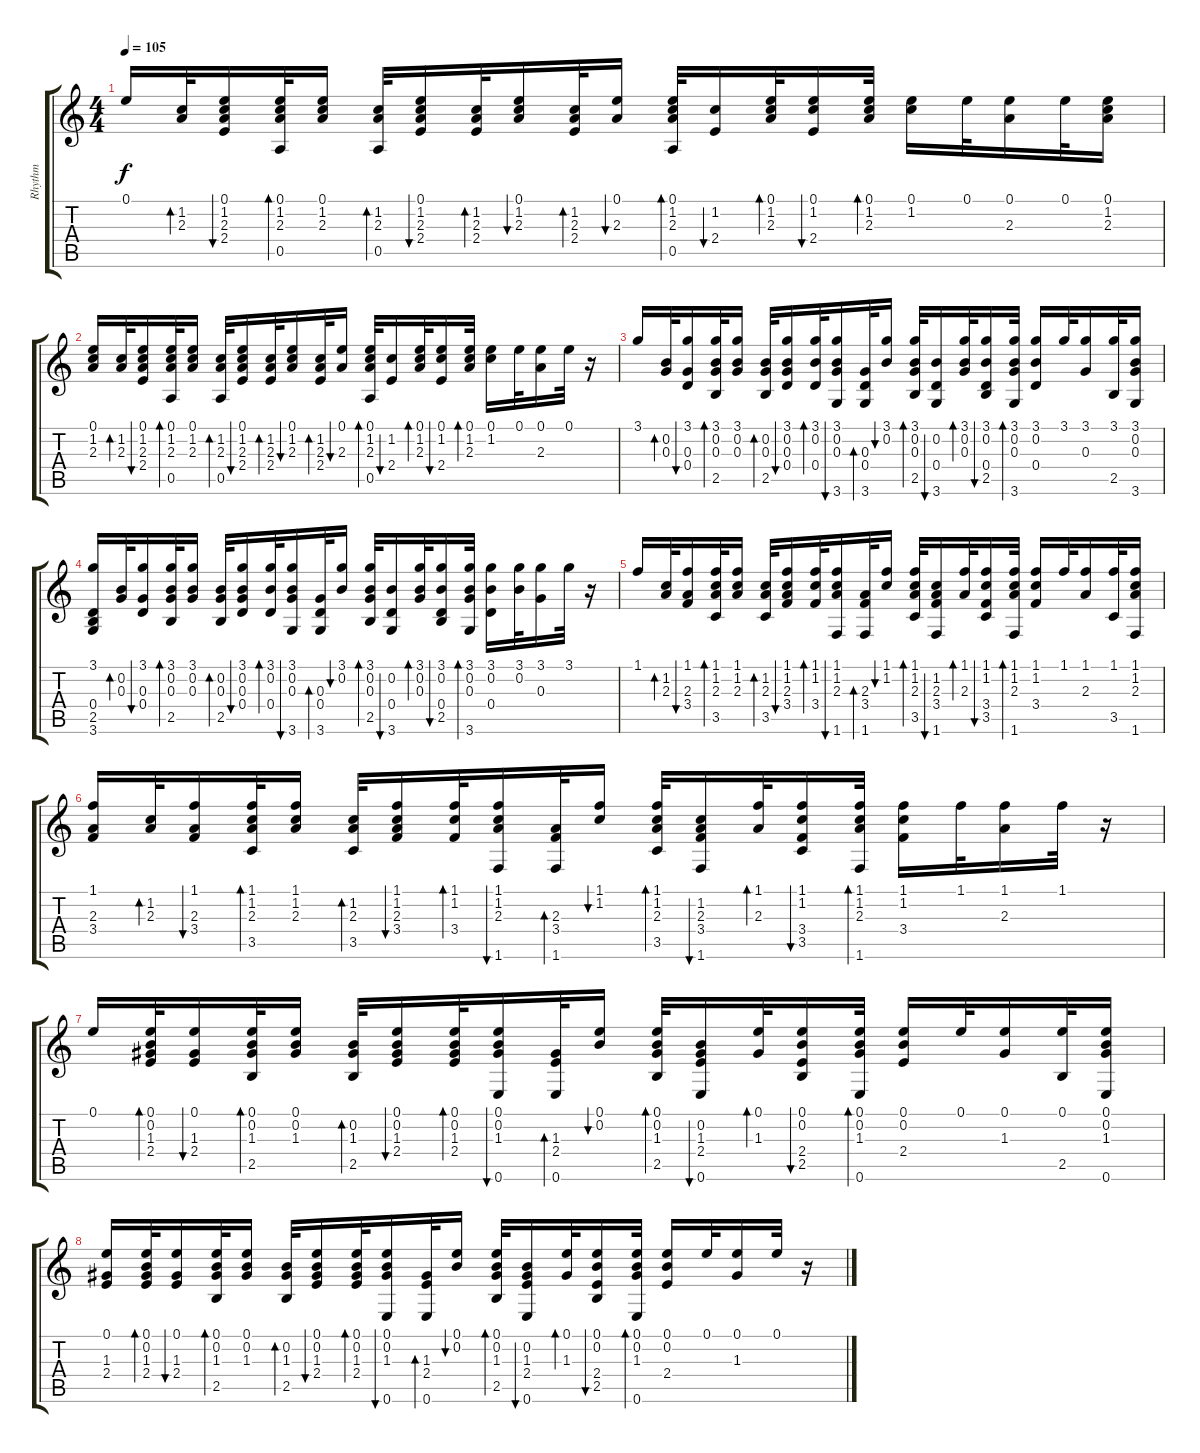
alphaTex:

\track ("Rhythm" "Rhythm") {instrument acousticguitarnylon}
\staff {score tabs}
\tuning (E4 B3 G3 D3 A2 E2) {hide}
\ts (4 4)
\tempo 105
\clef g2
\ks aminor
0.1.16{dy f volume 6 instrument acousticguitarnylon} (1.2 2.3).32{bd 480} (0.1 1.2 2.3 2.4).16{bu 480} (0.1 1.2 2.3 0.5).32{bd 480} (0.1 1.2 2.3).16 (1.2 2.3 0.5).32{bd 480} (0.1 1.2 2.3 2.4).16{bu 480} (1.2 2.3 2.4).32{bd 480} (0.1 1.2 2.3).16{bu 480} (1.2 2.3 2.4).32{bd 480} (0.1 2.3).16{bu 480} (0.1 1.2 2.3 0.5).32{bd 480} (1.2 2.4).16{bu 480} (0.1 1.2 2.3).32{bd 480} (0.1 1.2 2.4).16{bu 480} (0.1 1.2 2.3).32{bd 480} (0.1 1.2).16 0.1.32 (0.1 2.3).16 0.1.32 (0.1 1.2 2.3).16 |
(0.1 1.2 2.3).16 (1.2 2.3).32{bd 480} (0.1 1.2 2.3 2.4).16{bu 480} (0.1 1.2 2.3 0.5).32{bd 480} (0.1 1.2 2.3).16 (1.2 2.3 0.5).32{bd 480} (0.1 1.2 2.3 2.4).16{bu 480} (1.2 2.3 2.4).32{bd 480} (0.1 1.2 2.3).16{bu 480} (1.2 2.3 2.4).32{bd 480} (0.1 2.3).16{bu 480} (0.1 1.2 2.3 0.5).32{bd 480} (1.2 2.4).16{bu 480} (0.1 1.2 2.3).32{bd 480} (0.1 1.2 2.4).16{bu 480} (0.1 1.2 2.3).32{bd 480} (0.1 1.2).16 0.1.32 (0.1 2.3).16 0.1.32 r.16 |
3.1.16 (0.2 0.3).32{bd 480} (3.1 0.3 0.4).16{bu 480} (3.1 0.2 0.3 2.5).32{bd 480} (3.1 0.2 0.3).16 (0.2 0.3 2.5).32{bd 480} (3.1 0.2 0.3 0.4).16{bu 480} (3.1 0.2 0.4).32{bd 480} (3.1 0.2 0.3 3.6).16{bu 480} (0.3 0.4 3.6).32{bd 480} (3.1 0.2).16{bu 480} (3.1 0.2 0.3 2.5).32{bd 480} (0.2 0.4 3.6).16{bu 480} (3.1 0.2 0.3).32{bd 480} (3.1 0.2 0.4 2.5).16{bu 480} (3.1 0.2 0.3 3.6).32{bd 480} (3.1 0.2 0.4).16 3.1.32 (3.1 0.3).16 (3.1 2.5).32 (3.1 0.2 0.3 3.6).16 |
(3.1 0.4 2.5 3.6).16 (0.2 0.3).32{bd 480} (3.1 0.3 0.4).16{bu 480} (3.1 0.2 0.3 2.5).32{bd 480} (3.1 0.2 0.3).16 (0.2 0.3 2.5).32{bd 480} (3.1 0.2 0.3 0.4).16{bu 480} (3.1 0.2 0.4).32{bd 480} (3.1 0.2 0.3 3.6).16{bu 480} (0.3 0.4 3.6).32{bd 480} (3.1 0.2).16{bu 480} (3.1 0.2 0.3 2.5).32{bd 480} (0.2 0.4 3.6).16{bu 480} (3.1 0.2 0.3).32{bd 480} (3.1 0.2 0.4 2.5).16{bu 480} (3.1 0.2 0.3 3.6).32{bd 480} (3.1 0.2 0.4).16 (3.1 0.2).32 (3.1 0.3).16 3.1.32 r.16 |
1.1.16 (1.2 2.3).32{bd 480} (1.1 2.3 3.4).16{bu 480} (1.1 1.2 2.3 3.5).32{bd 480} (1.1 1.2 2.3).16 (1.2 2.3 3.5).32{bd 480} (1.1 1.2 2.3 3.4).16{bu 480} (1.1 1.2 3.4).32{bd 480} (1.1 1.2 2.3 1.6).16{bu 480} (2.3 3.4 1.6).32{bd 480} (1.1 1.2).16{bu 480} (1.1 1.2 2.3 3.5).32{bd 480} (1.2 2.3 3.4 1.6).16{bu 480} (1.1 2.3).32{bd 480} (1.1 1.2 3.4 3.5).16{bu 480} (1.1 1.2 2.3 1.6).32{bd 480} (1.1 1.2 3.4).16 1.1.32 (1.1 2.3).16 (1.1 3.5).32 (1.1 1.2 2.3 1.6).16 |
(1.1 2.3 3.4).16 (1.2 2.3).32{bd 480} (1.1 2.3 3.4).16{bu 480} (1.1 1.2 2.3 3.5).32{bd 480} (1.1 1.2 2.3).16 (1.2 2.3 3.5).32{bd 480} (1.1 1.2 2.3 3.4).16{bu 480} (1.1 1.2 3.4).32{bd 480} (1.1 1.2 2.3 1.6).16{bu 480} (2.3 3.4 1.6).32{bd 480} (1.1 1.2).16{bu 480} (1.1 1.2 2.3 3.5).32{bd 480} (1.2 2.3 3.4 1.6).16{bu 480} (1.1 2.3).32{bd 480} (1.1 1.2 3.4 3.5).16{bu 480} (1.1 1.2 2.3 1.6).32{bd 480} (1.1 1.2 3.4).16 1.1.32 (1.1 2.3).16 1.1.32 r.16 |
0.1.16 (0.1 0.2 1.3 2.4).32{bd 480} (0.1 1.3 2.4).16{bu 480} (0.1 0.2 1.3 2.5).32{bd 480} (0.1 0.2 1.3).16 (0.2 1.3 2.5).32{bd 480} (0.1 0.2 1.3 2.4).16{bu 480} (0.1 0.2 1.3 2.4).32{bd 480} (0.1 0.2 1.3 0.6).16{bu 480} (1.3 2.4 0.6).32{bd 480} (0.1 0.2).16{bu 480} (0.1 0.2 1.3 2.5).32{bd 480} (0.2 1.3 2.4 0.6).16{bu 480} (0.1 1.3).32{bd 480} (0.1 0.2 2.4 2.5).16{bu 480} (0.1 0.2 1.3 0.6).32{bd 480} (0.1 0.2 2.4).16 0.1.32 (0.1 1.3).16 (0.1 2.5).32 (0.1 0.2 1.3 0.6).16 |
(0.1 1.3 2.4).16 (0.1 0.2 1.3 2.4).32{bd 480} (0.1 1.3 2.4).16{bu 480} (0.1 0.2 1.3 2.5).32{bd 480} (0.1 0.2 1.3).16 (0.2 1.3 2.5).32{bd 480} (0.1 0.2 1.3 2.4).16{bu 480} (0.1 0.2 1.3 2.4).32{bd 480} (0.1 0.2 1.3 0.6).16{bu 480} (1.3 2.4 0.6).32{bd 480} (0.1 0.2).16{bu 480} (0.1 0.2 1.3 2.5).32{bd 480} (0.2 1.3 2.4 0.6).16{bu 480} (0.1 1.3).32{bd 480} (0.1 0.2 2.4 2.5).16{bu 480} (0.1 0.2 1.3 0.6).32{bd 480} (0.1 0.2 2.4).16 0.1.32 (0.1 1.3).16 0.1.32 r.16
